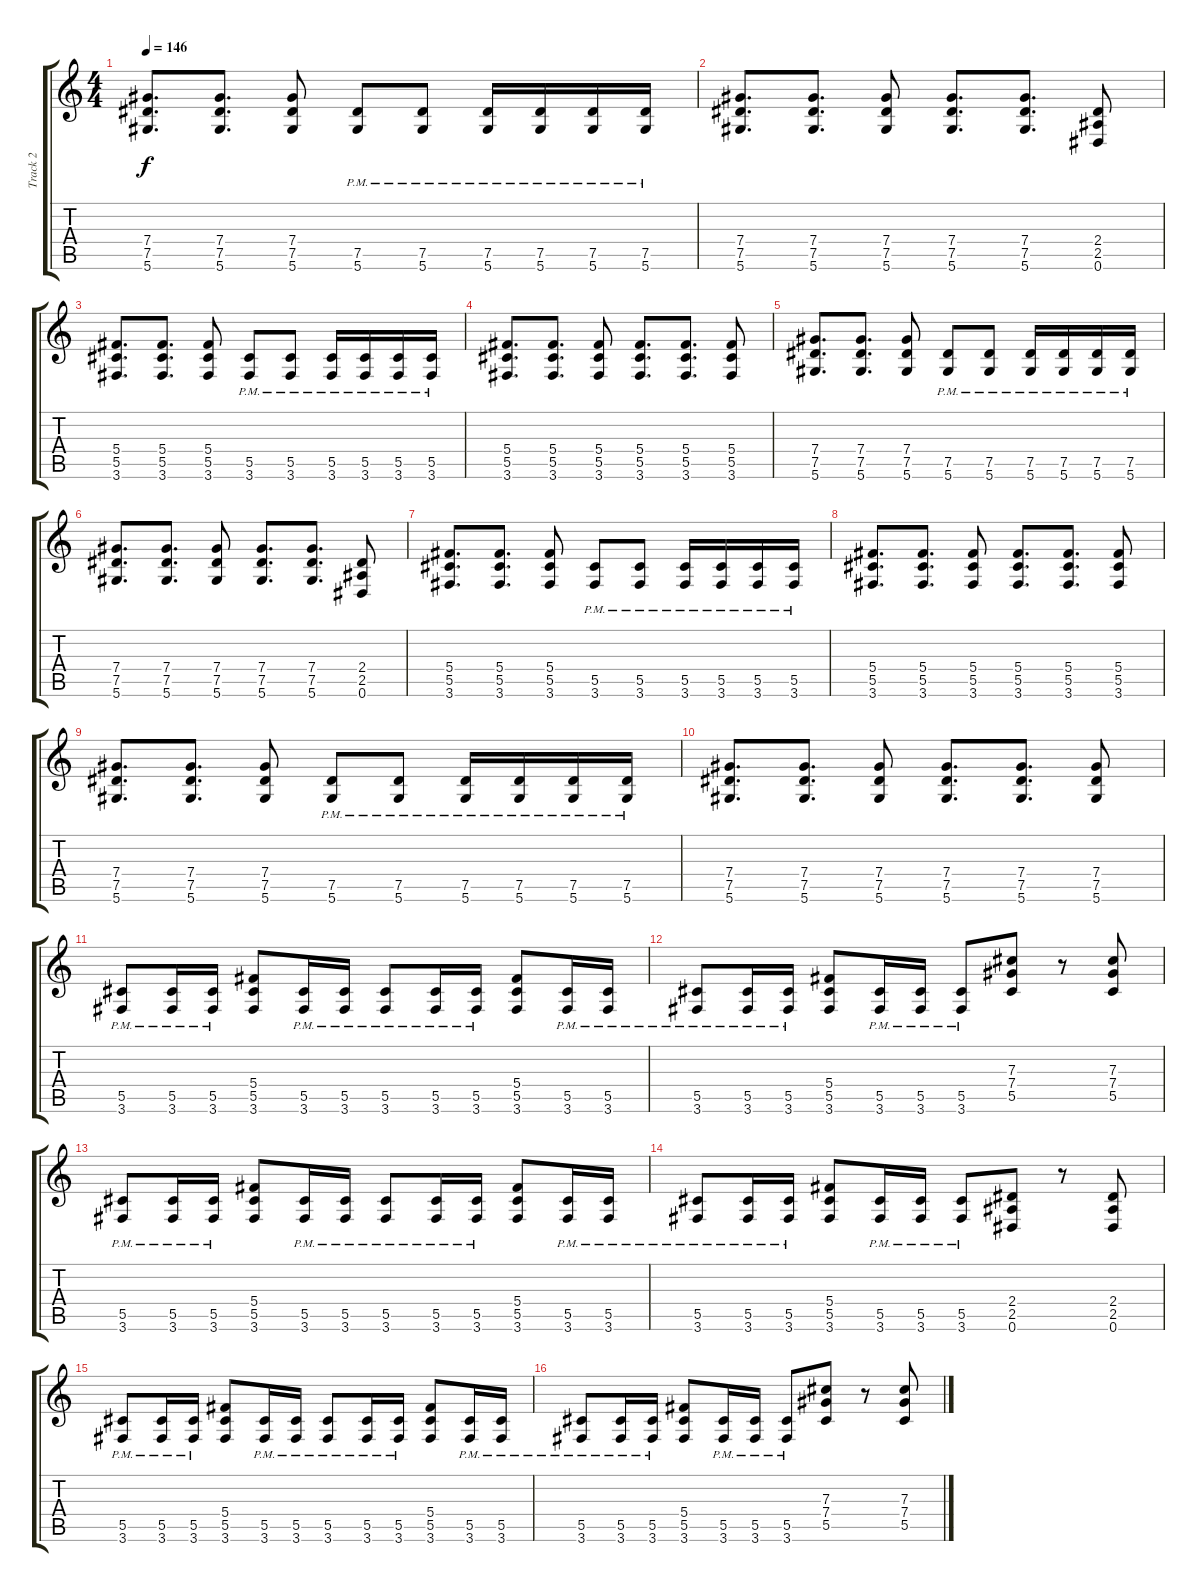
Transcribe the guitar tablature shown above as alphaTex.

\track ("Track 2" "Track 2") {instrument distortionguitar}
\staff {score tabs}
\tuning (Eb4 Bb3 Gb3 Db3 Ab2 Eb2) {hide}
\ts (4 4)
\tempo 146
\clef g2
\ks c
(7.4 7.5 5.6).8{d dy f} (7.4 7.5 5.6).8{d} (7.4 7.5 5.6).8 (7.5{pm} 5.6{pm}).8 (7.5{pm} 5.6{pm}).8 (7.5{pm} 5.6{pm}).16 (7.5{pm} 5.6{pm}).16 (7.5{pm} 5.6{pm}).16 (7.5{pm} 5.6{pm}).16 |
(7.4 7.5 5.6).8{d} (7.4 7.5 5.6).8{d} (7.4 7.5 5.6).8 (7.4 7.5 5.6).8{d} (7.4 7.5 5.6).8{d} (2.4 2.5 0.6).8 |
(5.4 5.5 3.6).8{d} (5.4 5.5 3.6).8{d} (5.4 5.5 3.6).8 (5.5{pm} 3.6{pm}).8 (5.5{pm} 3.6{pm}).8 (5.5{pm} 3.6{pm}).16 (5.5{pm} 3.6{pm}).16 (5.5{pm} 3.6{pm}).16 (5.5{pm} 3.6{pm}).16 |
(5.4 5.5 3.6).8{d} (5.4 5.5 3.6).8{d} (5.4 5.5 3.6).8 (5.4 5.5 3.6).8{d} (5.4 5.5 3.6).8{d} (5.4 5.5 3.6).8 |
(7.4 7.5 5.6).8{d} (7.4 7.5 5.6).8{d} (7.4 7.5 5.6).8 (7.5{pm} 5.6{pm}).8 (7.5{pm} 5.6{pm}).8 (7.5{pm} 5.6{pm}).16 (7.5{pm} 5.6{pm}).16 (7.5{pm} 5.6{pm}).16 (7.5{pm} 5.6{pm}).16 |
(7.4 7.5 5.6).8{d} (7.4 7.5 5.6).8{d} (7.4 7.5 5.6).8 (7.4 7.5 5.6).8{d} (7.4 7.5 5.6).8{d} (2.4 2.5 0.6).8 |
(5.4 5.5 3.6).8{d} (5.4 5.5 3.6).8{d} (5.4 5.5 3.6).8 (5.5{pm} 3.6{pm}).8 (5.5{pm} 3.6{pm}).8 (5.5{pm} 3.6{pm}).16 (5.5{pm} 3.6{pm}).16 (5.5{pm} 3.6{pm}).16 (5.5{pm} 3.6{pm}).16 |
(5.4 5.5 3.6).8{d} (5.4 5.5 3.6).8{d} (5.4 5.5 3.6).8 (5.4 5.5 3.6).8{d} (5.4 5.5 3.6).8{d} (5.4 5.5 3.6).8 |
(7.4 7.5 5.6).8{d} (7.4 7.5 5.6).8{d} (7.4 7.5 5.6).8 (7.5{pm} 5.6{pm}).8 (7.5{pm} 5.6{pm}).8 (7.5{pm} 5.6{pm}).16 (7.5{pm} 5.6{pm}).16 (7.5{pm} 5.6{pm}).16 (7.5{pm} 5.6{pm}).16 |
(7.4 7.5 5.6).8{d} (7.4 7.5 5.6).8{d} (7.4 7.5 5.6).8 (7.4 7.5 5.6).8{d} (7.4 7.5 5.6).8{d} (7.4 7.5 5.6).8 |
(5.5{pm} 3.6{pm}).8 (5.5{pm} 3.6{pm}).16 (5.5{pm} 3.6{pm}).16 (5.4 5.5 3.6).8 (5.5{pm} 3.6{pm}).16 (5.5{pm} 3.6{pm}).16 (5.5{pm} 3.6{pm}).8 (5.5{pm} 3.6{pm}).16 (5.5{pm} 3.6{pm}).16 (5.4 5.5 3.6).8 (5.5{pm} 3.6{pm}).16 (5.5{pm} 3.6{pm}).16 |
(5.5{pm} 3.6{pm}).8 (5.5{pm} 3.6{pm}).16 (5.5{pm} 3.6{pm}).16 (5.4 5.5 3.6).8 (5.5{pm} 3.6{pm}).16 (5.5{pm} 3.6{pm}).16 (5.5{pm} 3.6{pm}).8 (7.3 7.4 5.5).8 r.8 (7.3 7.4 5.5).8 |
(5.5{pm} 3.6{pm}).8 (5.5{pm} 3.6{pm}).16 (5.5{pm} 3.6{pm}).16 (5.4 5.5 3.6).8 (5.5{pm} 3.6{pm}).16 (5.5{pm} 3.6{pm}).16 (5.5{pm} 3.6{pm}).8 (5.5{pm} 3.6{pm}).16 (5.5{pm} 3.6{pm}).16 (5.4 5.5 3.6).8 (5.5{pm} 3.6{pm}).16 (5.5{pm} 3.6{pm}).16 |
(5.5{pm} 3.6{pm}).8 (5.5{pm} 3.6{pm}).16 (5.5{pm} 3.6{pm}).16 (5.4 5.5 3.6).8 (5.5{pm} 3.6{pm}).16 (5.5{pm} 3.6{pm}).16 (5.5{pm} 3.6{pm}).8 (2.4 2.5 0.6).8 r.8 (2.4 2.5 0.6).8 |
(5.5{pm} 3.6{pm}).8 (5.5{pm} 3.6{pm}).16 (5.5{pm} 3.6{pm}).16 (5.4 5.5 3.6).8 (5.5{pm} 3.6{pm}).16 (5.5{pm} 3.6{pm}).16 (5.5{pm} 3.6{pm}).8 (5.5{pm} 3.6{pm}).16 (5.5{pm} 3.6{pm}).16 (5.4 5.5 3.6).8 (5.5{pm} 3.6{pm}).16 (5.5{pm} 3.6{pm}).16 |
(5.5{pm} 3.6{pm}).8 (5.5{pm} 3.6{pm}).16 (5.5{pm} 3.6{pm}).16 (5.4 5.5 3.6).8 (5.5{pm} 3.6{pm}).16 (5.5{pm} 3.6{pm}).16 (5.5{pm} 3.6{pm}).8 (7.3 7.4 5.5).8 r.8 (7.3 7.4 5.5).8
